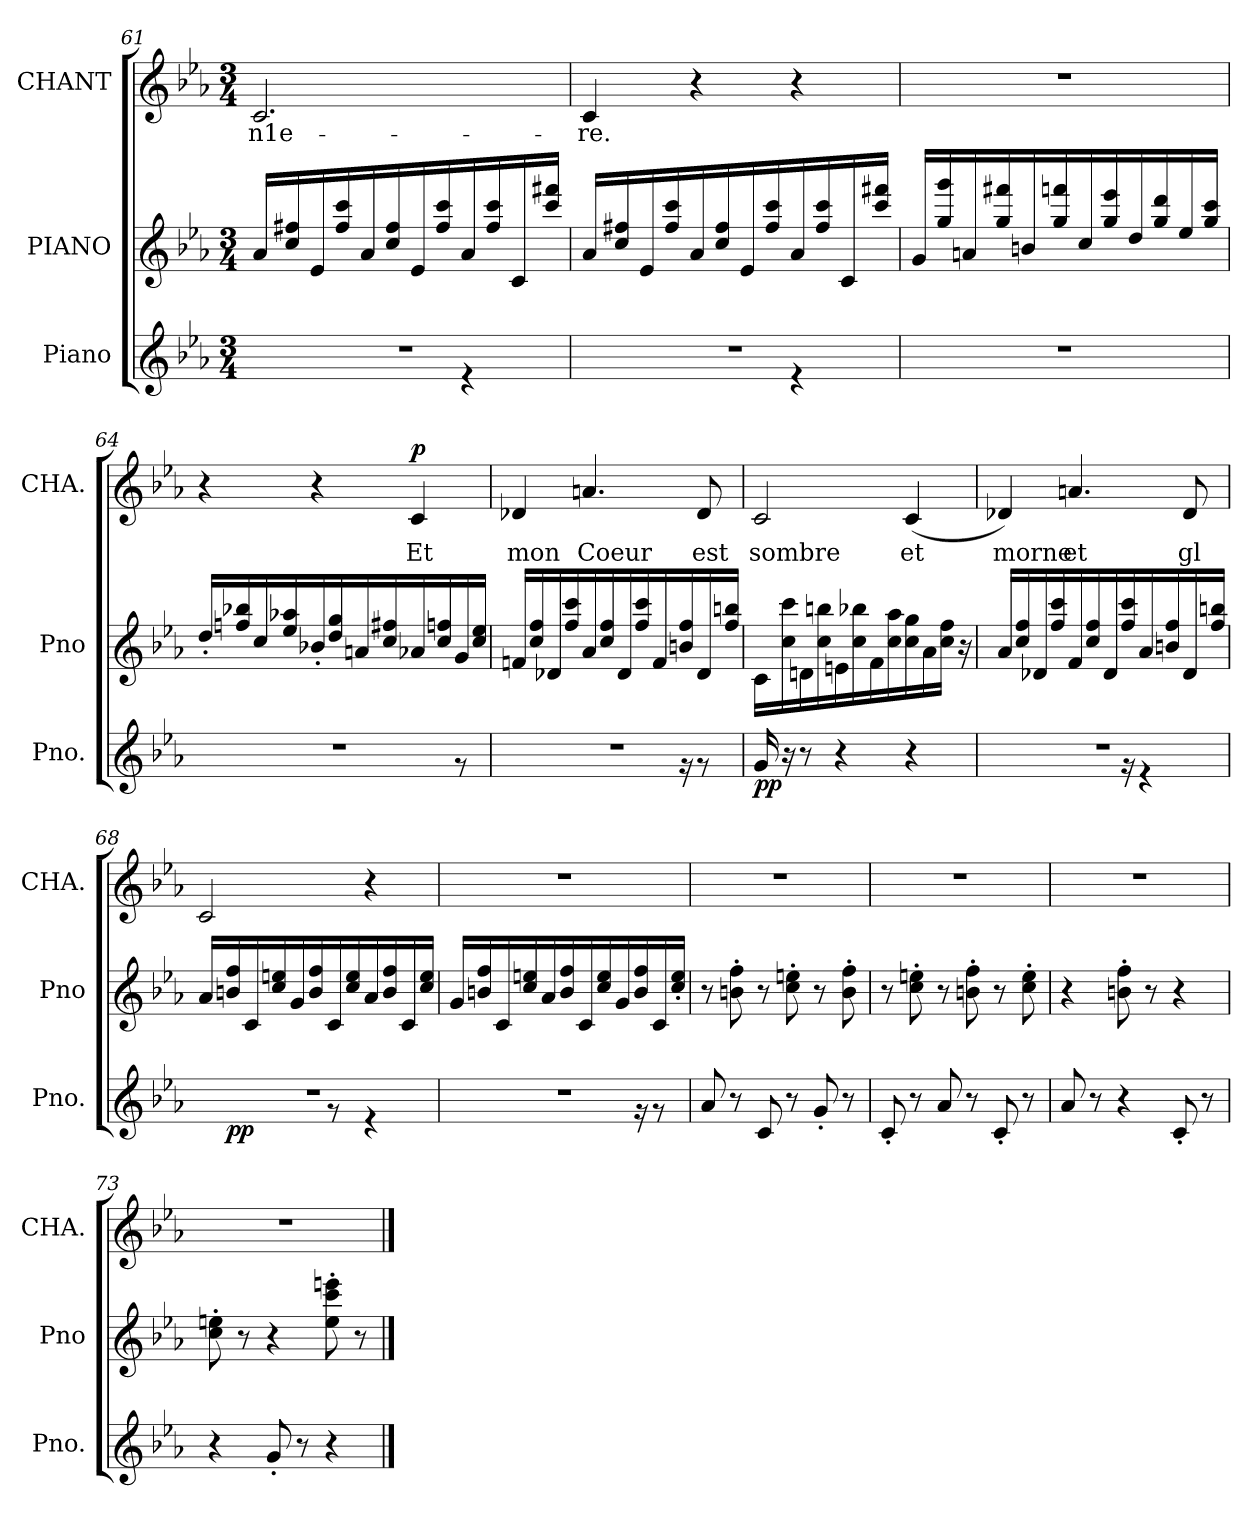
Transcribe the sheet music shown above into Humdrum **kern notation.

**kern	**dynam	**kern	**kern	**text	**dynam
*part3	*part3	*part2	*part1	*part1	*part1
*staff3	*staff3	*staff2	*staff1	*staff1	*staff1
*I"Piano	*	*I"PIANO	*I"CHANT	*	*
*I'Pno.	*	*I'Pno	*I'CHA.	*	*
!!LO:LB:g=z
*clefG2	*	*clefG2	*clefG2	*	*
*k[b-e-a-]	*	*k[b-e-a-]	*k[b-e-a-]	*	*
*E-:	*	*E-:	*E-:	*	*
*M3/4	*	*M3/4	*M3/4	*	*
=61	=61	=61	=61	=61	=61
*^	*	*	*	*	*
2.r	16ryy	.	16a-/LL	2.c/	n1e-	.
.	16ryy	.	16cc\ 16ff#X\	.	.	.
.	16ryy	.	16e-/	.	.	.
.	16ryy	.	16ff#\ 16ccc\	.	.	.
.	8ryy	.	16a-/	.	.	.
.	.	.	16cc\ 16ff#\	.	.	.
.	8ryy	.	16e-/	.	.	.
.	.	.	16ff#\ 16ccc\	.	.	.
.	4r	.	16a-/	.	.	.
.	.	.	16ff#\ 16ccc\	.	.	.
.	.	.	16c/	.	.	.
.	.	.	16ccc\ 16fff#X\JJ	.	.	.
=62	=62	=62	=62	=62	=62	=62
2.r	16ryy	.	16a-/LL	4c/	re.	.
.	8ryy	.	16cc\ 16ff#X\	.	.	.
.	.	.	16e-/	.	.	.
.	16ryy	.	16ff#\ 16ccc\	.	.	.
.	16ryy	.	16a-/	4r	.	.
.	8ryy	.	16cc\ 16ff#\	.	.	.
.	.	.	16e-/	.	.	.
.	16ryy	.	16ff#\ 16ccc\	.	.	.
.	4r	.	16a-/	4r	.	.
.	.	.	16ff#\ 16ccc\	.	.	.
.	.	.	16c/	.	.	.
.	.	.	16ccc\ 16fff#X\JJ	.	.	.
=63	=63	=63	=63	=63	=63	=63
2.r	8ryy	.	16g/LL	2.r	.	.
.	.	.	16gg\ 16ggg\	.	.	.
.	8ryy	.	16an/	.	.	.
.	.	.	16gg\ 16fff#X\	.	.	.
.	8ryy	.	16bn/	.	.	.
.	.	.	16gg\ 16fffn\	.	.	.
.	8ryy	.	16cc/	.	.	.
.	.	.	16gg\ 16eee-\	.	.	.
.	8ryy	.	16dd/	.	.	.
.	.	.	16gg\ 16ddd\	.	.	.
.	8ryy	.	16ee-/	.	.	.
.	.	.	16gg\ 16ccc\JJ	.	.	.
!!LO:LB:g=z
=64	=64	=64	=64	=64	=64	=64
2.r	16ryy	.	16dd'/LL	4r	.	.
.	16ryy	.	16ffn\ 16bb-X\	.	.	.
.	8ryy	.	16cc/	.	.	.
.	.	.	16ee-\ 16aa-X\	.	.	.
.	8ryy	.	16b-X'/	4r	.	.
.	.	.	16dd\ 16gg\	.	.	.
.	8ryy	.	16an/	.	.	.
.	.	.	16cc\ 16ff#X\	.	.	.
.	8ryy	.	16a-X/	4c/	Et	p
.	.	.	16cc\ 16ffn\	.	.	.
.	8r	.	16g/	.	.	.
.	.	.	16cc\ 16ee-\JJ	.	.	.
=65	=65	=65	=65	=65	=65	=65
2.r	16ryy	.	16fn/LL	4d-X/	mon	.
.	16ryy	.	16cc\ 16ff\	.	.	.
.	8ryy	.	16d-X/	.	.	.
.	.	.	16ff\ 16ccc\	.	.	.
.	16ryy	.	16a-/	4.a/	Coeur	.
.	8ryy	.	16cc\ 16ff\	.	.	.
.	.	.	16d-/	.	.	.
.	8ryy	.	16ff\ 16ccc\	.	.	.
.	.	.	16f/	.	.	.
.	16r	.	16bn\ 16ff\	.	.	.
.	8r	.	16d-/	8d-/	est	.
.	.	.	16ff\ 16bbn\JJ	.	.	.
*v	*v	*	*	*	*	*
=66	=66	=66	=66	=66	=66
16g/	pp	16c/LL	2c/	sombre	.
16r	.	16cc\ 16ccc\	.	.	.
8r	.	16dn/	.	.	.
.	.	16cc\ 16bbn\	.	.	.
4r	.	16en/	.	.	.
.	.	16cc\ 16bb-X\	.	.	.
.	.	16f/	.	.	.
.	.	16cc\ 16aa-\	.	.	.
4r	.	16cc\ 16gg\	(4c/	et	.
.	.	16a-/	.	.	.
.	.	16cc\ 16ff\JJ	.	.	.
.	.	16r	.	.	.
!!LO:LB:g=z
=67	=67	=67	=67	=67	=67
*^	*	*	*	*	*
2.r	16ryy	.	16a-/LL	4d-X/)	morne	.
.	16ryy	.	16cc\ 16ff\	.	.	.
.	8ryy	.	16d-X/	.	.	.
.	.	.	16ff\ 16ccc\	.	.	.
.	16ryy	.	16f/	4.a/	et	.
.	16ryy	.	16cc\ 16ff\	.	.	.
.	16ryy	.	16d-/	.	.	.
.	16r	.	16ff\ 16ccc\	.	.	.
.	4r	.	16a-/	.	.	.
.	.	.	16bn\ 16ff\	.	.	.
.	.	.	16d-/	8d-/	gl	.
.	.	.	16ff\ 16bbn\JJ	.	.	.
=68	=68	=68	=68	=68	=68	=68
2.r	16ryy	.	16a-/LL	2c/	.	.
.	16ryy	pp	16bn\ 16ff\	.	.	.
.	16ryy	.	16c/	.	.	.
.	16ryy	.	16cc\ 16een\	.	.	.
.	16ryy	.	16g/	.	.	.
.	16ryy	.	16b\ 16ff\	.	.	.
.	8r	.	16c/	.	.	.
.	.	.	16cc\ 16ee\	.	.	.
.	4r	.	16a-/	4r	.	.
.	.	.	16b\ 16ff\	.	.	.
.	.	.	16c/	.	.	.
.	.	.	16cc\ 16ee\JJ	.	.	.
=69	=69	=69	=69	=69	=69	=69
2.r	16ryy	.	16g/LL	2.r	.	.
.	8ryy	.	16bn\ 16ff\	.	.	.
.	.	.	16c/	.	.	.
.	16ryy	.	16cc\ 16een\	.	.	.
.	16ryy	.	16a-/	.	.	.
.	8ryy	.	16b\ 16ff\	.	.	.
.	.	.	16c/	.	.	.
.	8ryy	.	16cc\ 16ee\	.	.	.
.	.	.	16g/	.	.	.
.	16r	.	16b\ 16ff\	.	.	.
.	8r	.	16c/	.	.	.
.	.	.	16cc'\ 16ee'\JJ	.	.	.
*v	*v	*	*	*	*	*
!!LO:LB:g=z
=70	=70	=70	=70	=70	=70
8a-/	.	8r	2.r	.	.
8r	.	8bn'\ 8ff'\	.	.	.
8c/	.	8r	.	.	.
8r	.	8cc'\ 8een'\	.	.	.
8g'/	.	8r	.	.	.
8r	.	8b'\ 8ff'\	.	.	.
=71	=71	=71	=71	=71	=71
8c'/	.	8r	2.r	.	.
8r	.	8cc'\ 8een'\	.	.	.
8a-/	.	8r	.	.	.
8r	.	8bn'\ 8ff'\	.	.	.
8c'/	.	8r	.	.	.
8r	.	8cc'\ 8ee'\	.	.	.
=72	=72	=72	=72	=72	=72
8a-/	.	4r	2.r	.	.
8r	.	.	.	.	.
4r	.	8bn'\ 8ff'\	.	.	.
.	.	8r	.	.	.
8c'/	.	4r	.	.	.
8r	.	.	.	.	.
=73	=73	=73	=73	=73	=73
4r	.	8cc'\ 8een'\	2.r	.	.
.	.	8r	.	.	.
8g'/	.	4r	.	.	.
8r	.	.	.	.	.
4r	.	8ee'\ 8ccc'\ 8eeen'\	.	.	.
.	.	8r	.	.	.
==	==	==	==	==	==
*-	*-	*-	*-	*-	*-
